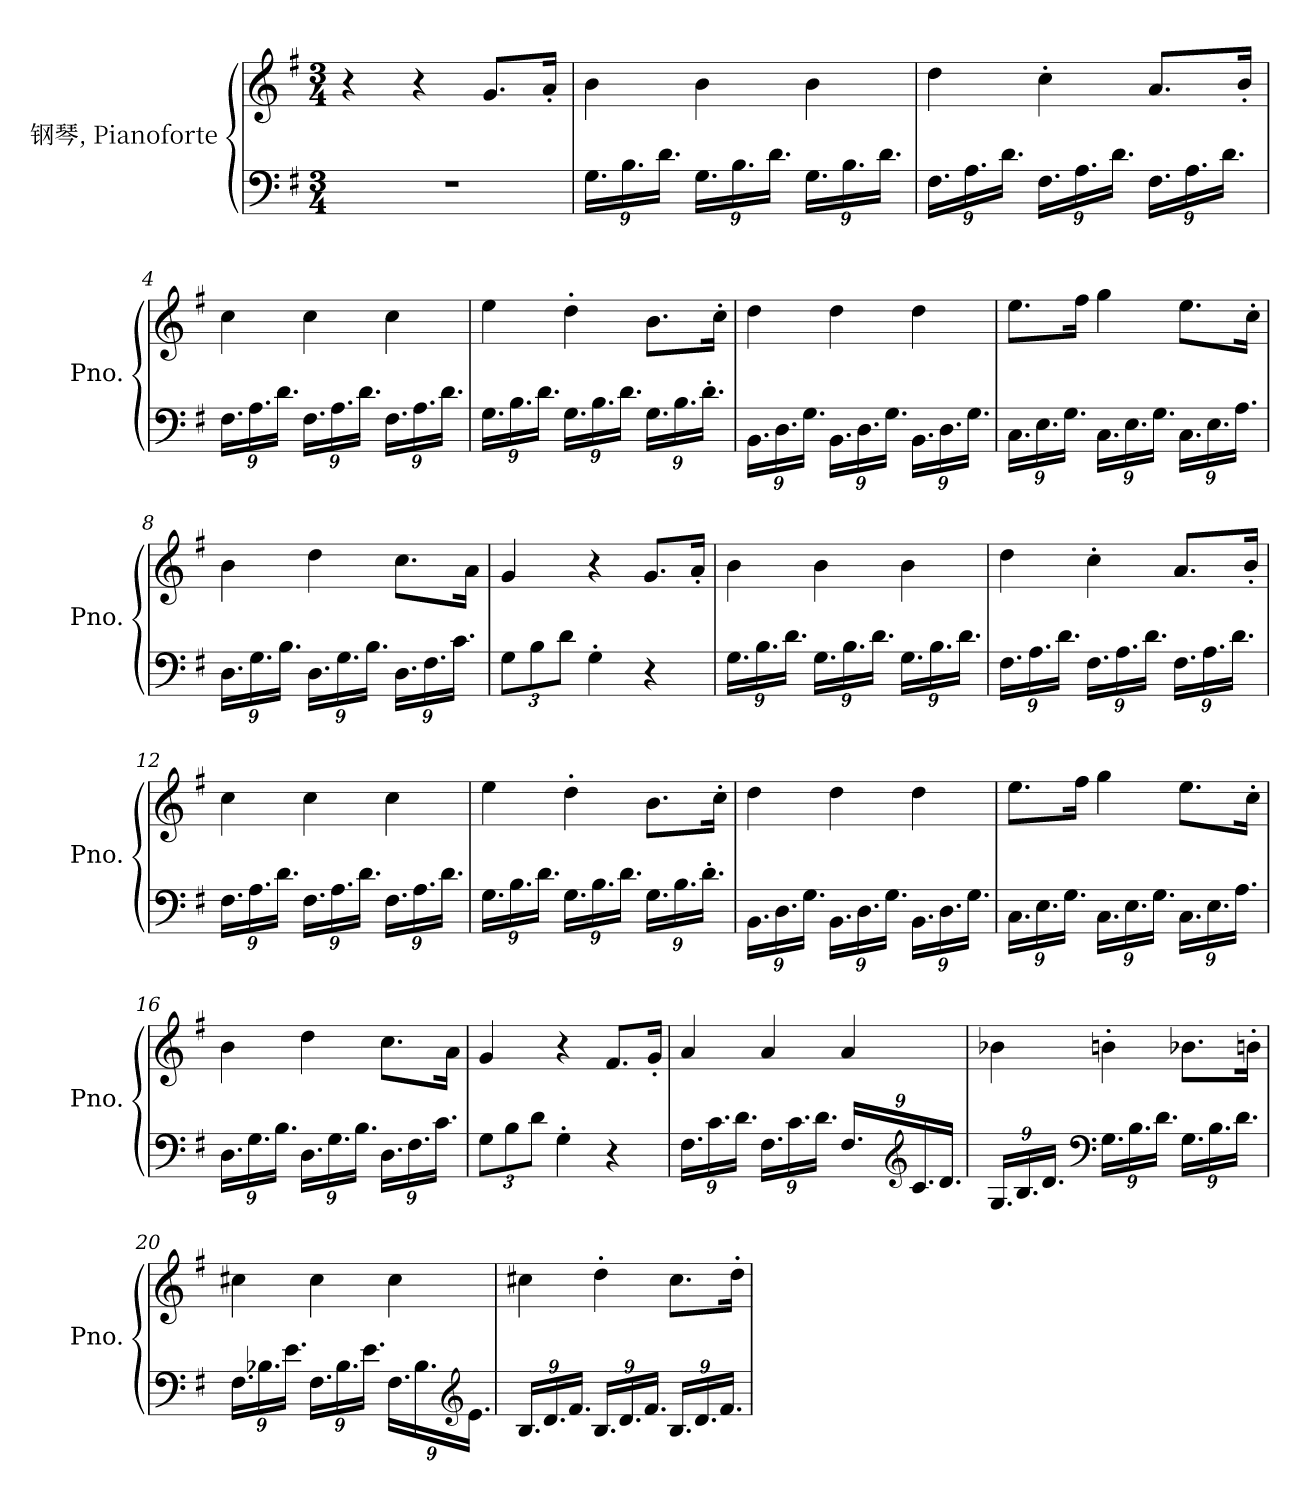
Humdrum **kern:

**kern	**kern
*part2	*part1
*staff2	*staff1
*I"钢琴, Pianoforte	*I"钢琴, Pianoforte
*I'Pno.	*I'Pno.
*clefF4	*clefG2
*k[f#]	*k[f#]
*M3/4	*M3/4
*MM81	*MM81
=1	=1
2.r	4r
.	4r
*	*MM78
.	8.g/L
.	16a'/Jk
=2	=2
*Xbrackettup	*
*	*MM81
18.G\LL	4b\
18.B\	.
18.d\JJ	.
18.G\LL	4b\
18.B\	.
18.d\JJ	.
18.G\LL	4b\
18.B\	.
18.d\JJ	.
=3	=3
18.F#\LL	4dd\
18.A\	.
18.d\JJ	.
18.F#\LL	4cc'\
18.A\	.
18.d\JJ	.
18.F#\LL	8.a/L
18.A\	.
18.d\JJ	.
.	16b'/Jk
!!LO:LB:g=z
=4	=4
18.F#\LL	4cc\
18.A\	.
18.d\JJ	.
18.F#\LL	4cc\
18.A\	.
18.d\JJ	.
18.F#\LL	4cc\
18.A\	.
18.d\JJ	.
=5	=5
18.G\LL	4ee\
18.B\	.
18.d\JJ	.
18.G\LL	4dd'\
18.B\	.
18.d\JJ	.
18.G\LL	8.b\L
18.B\	.
18.d'\JJ	.
.	16cc'\Jk
=6	=6
*	*MM76
18.BB\LL	4dd\
18.D\	.
18.G\JJ	.
18.BB\LL	4dd\
18.D\	.
18.G\JJ	.
18.BB\LL	4dd\
18.D\	.
18.G\JJ	.
!!LO:LB:g=z
=7	=7
18.C\LL	8.ee\L
18.E\	.
18.G\JJ	.
.	16ff#\Jk
18.C\LL	4gg\
18.E\	.
18.G\JJ	.
18.C\LL	8.ee\L
18.E\	.
18.A\JJ	.
.	16cc'\Jk
=8	=8
18.D\LL	4b\
18.G\	.
18.B\JJ	.
18.D\LL	4dd\
18.G\	.
18.B\JJ	.
18.D\LL	8.cc\L
18.F#\	.
18.c\JJ	.
.	16a\Jk
=9	=9
12G\L	4g/
12B\	.
12d\J	.
*	*MM78
4G'\	4r
4r	8.g/L
.	16a'/Jk
!!LO:LB:g=z
=10	=10
*	*MM81
18.G\LL	4b\
18.B\	.
18.d\JJ	.
18.G\LL	4b\
18.B\	.
18.d\JJ	.
18.G\LL	4b\
18.B\	.
18.d\JJ	.
=11	=11
18.F#\LL	4dd\
18.A\	.
18.d\JJ	.
18.F#\LL	4cc'\
18.A\	.
18.d\JJ	.
18.F#\LL	8.a/L
18.A\	.
18.d\JJ	.
.	16b'/Jk
=12	=12
18.F#\LL	4cc\
18.A\	.
18.d\JJ	.
18.F#\LL	4cc\
18.A\	.
18.d\JJ	.
18.F#\LL	4cc\
18.A\	.
18.d\JJ	.
!!LO:LB:g=z
=13	=13
18.G\LL	4ee\
18.B\	.
18.d\JJ	.
18.G\LL	4dd'\
18.B\	.
18.d\JJ	.
18.G\LL	8.b\L
18.B\	.
18.d'\JJ	.
.	16cc'\Jk
=14	=14
*	*MM76
18.BB\LL	4dd\
18.D\	.
18.G\JJ	.
18.BB\LL	4dd\
18.D\	.
18.G\JJ	.
18.BB\LL	4dd\
18.D\	.
18.G\JJ	.
=15	=15
18.C\LL	8.ee\L
18.E\	.
18.G\JJ	.
.	16ff#\Jk
18.C\LL	4gg\
18.E\	.
18.G\JJ	.
18.C\LL	8.ee\L
18.E\	.
18.A\JJ	.
.	16cc'\Jk
!!LO:LB:g=z
=16	=16
18.D\LL	4b\
18.G\	.
18.B\JJ	.
18.D\LL	4dd\
18.G\	.
18.B\JJ	.
18.D\LL	8.cc\L
18.F#\	.
18.c\JJ	.
.	16a\Jk
=17	=17
12G\L	4g/
12B\	.
12d\J	.
*	*MM78
4G'\	4r
4r	8.f#/L
.	16g'/Jk
=18	=18
*	*MM81
18.F#\LL	4a/
18.c\	.
18.d\JJ	.
18.F#\LL	4a/
18.c\	.
18.d\JJ	.
18.F#/LL	4a/
*clefG2	*
18.c/	.
18.d/JJ	.
!!LO:PB:g=z
=19	=19
18.G/LL	4b-X\
18.B/	.
18.d/JJ	.
*clefF4	*
18.G\LL	4bn'\
18.B\	.
18.d\JJ	.
18.G\LL	8.b-X\L
18.B\	.
18.d\JJ	.
.	16bn'\Jk
=20	=20
18.F#\LL	4cc#X\
18.B-X\	.
18.e\JJ	.
18.F#\LL	4cc#\
18.B-\	.
18.e\JJ	.
18.F#\LL	4cc#\
18.B-\	.
*clefG2	*
18.e\JJ	.
!!LO:LB:g=z
=21	=21
18.B/LL	4cc#X\
18.d/	.
18.f#/JJ	.
18.B/LL	4dd'\
18.d/	.
18.f#/JJ	.
18.B/LL	8.cc#\L
18.d/	.
18.f#/JJ	.
.	16dd'\Jk
=	=
*-	*-
